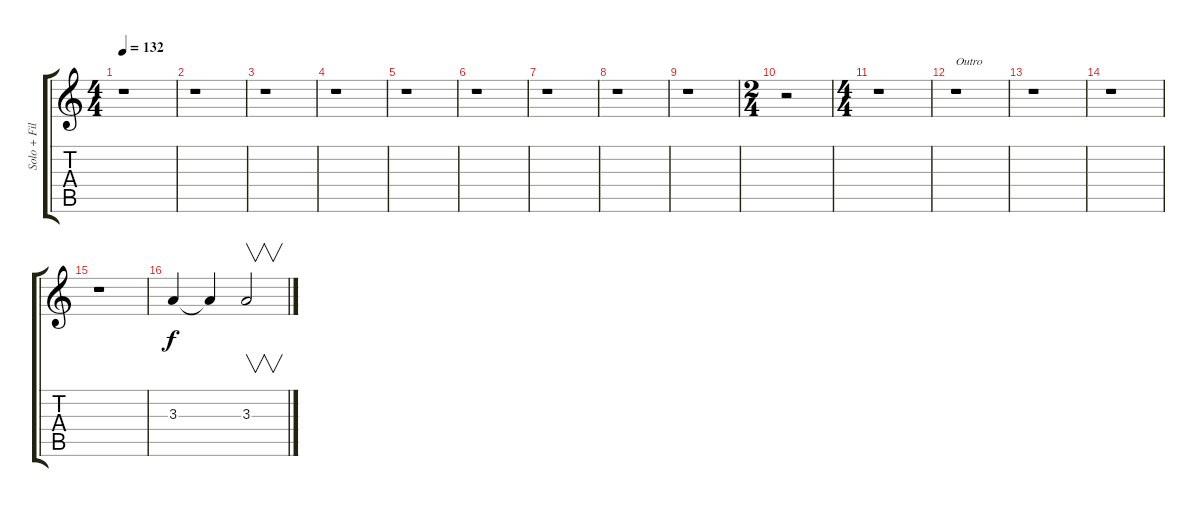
\track ("Solo + Fills" "Solo + Fil") {instrument distortionguitar}
\staff {score tabs}
\tuning (Eb4 Bb3 Gb3 Db3 Ab2 Eb2) {hide}
\ts (4 4)
\tempo 132
\clef g2
\ks c
r.1{dy f} |
r.1 |
r.1 |
r.1 |
r.1 |
r.1 |
r.1 |
r.1 |
r.1 |
\ts (2 4)
r.2 |
\ts (4 4)
r.1 |
r.1{txt "Outro"} |
r.1 |
r.1 |
r.1 |
3.3.4 3.3{t}.4 3.3.2{v}
